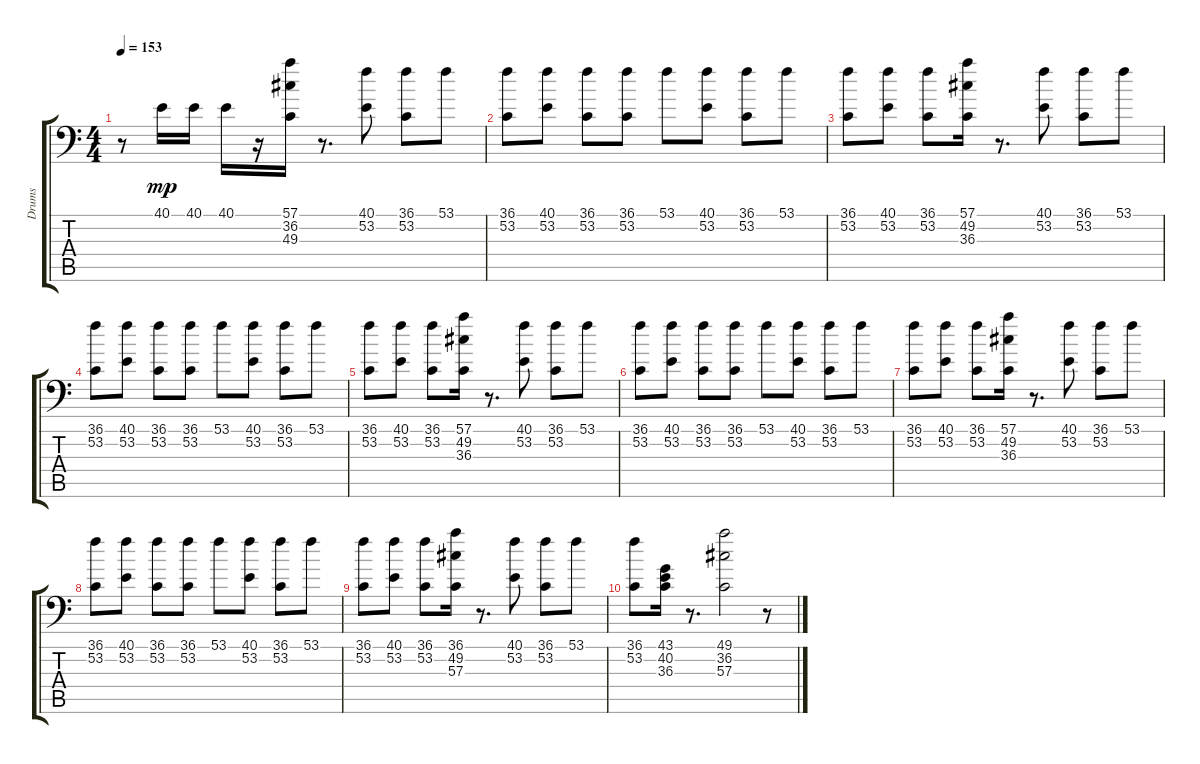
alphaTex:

\track ("Drums" "Drums") {instrument acousticgrandpiano}
\staff {score tabs}
\tuning (C-1 C-1 C-1 C-1 C-1 C-1) {hide}
\ts (4 4)
\tempo 153
\clef f4
\ks c
r.8{dy mp} 40.1.16 40.1.16 40.1.16 r.16 (57.1 36.2 49.3).16 r.8{d} (40.1 53.2).8 (36.1 53.2).8 53.1.8 |
(36.1 53.2).8 (40.1 53.2).8 (36.1 53.2).8 (36.1 53.2).8 53.1.8 (40.1 53.2).8 (36.1 53.2).8 53.1.8 |
(36.1 53.2).8 (40.1 53.2).8 (36.1 53.2).8 (57.1 49.2 36.3).16 r.8{d} (40.1 53.2).8 (36.1 53.2).8 53.1.8 |
(36.1 53.2).8 (40.1 53.2).8 (36.1 53.2).8 (36.1 53.2).8 53.1.8 (40.1 53.2).8 (36.1 53.2).8 53.1.8 |
(36.1 53.2).8 (40.1 53.2).8 (36.1 53.2).8 (57.1 49.2 36.3).16 r.8{d} (40.1 53.2).8 (36.1 53.2).8 53.1.8 |
(36.1 53.2).8 (40.1 53.2).8 (36.1 53.2).8 (36.1 53.2).8 53.1.8 (40.1 53.2).8 (36.1 53.2).8 53.1.8 |
(36.1 53.2).8 (40.1 53.2).8 (36.1 53.2).8 (57.1 49.2 36.3).16 r.8{d} (40.1 53.2).8 (36.1 53.2).8 53.1.8 |
(36.1 53.2).8 (40.1 53.2).8 (36.1 53.2).8 (36.1 53.2).8 53.1.8 (40.1 53.2).8 (36.1 53.2).8 53.1.8 |
(36.1 53.2).8 (40.1 53.2).8 (36.1 53.2).8 (36.1 49.2 57.3).16 r.8{d} (40.1 53.2).8 (36.1 53.2).8 53.1.8 |
(36.1 53.2).8 (43.1 40.2 36.3).16 r.8{d} (49.1 36.2 57.3).2 r.8
